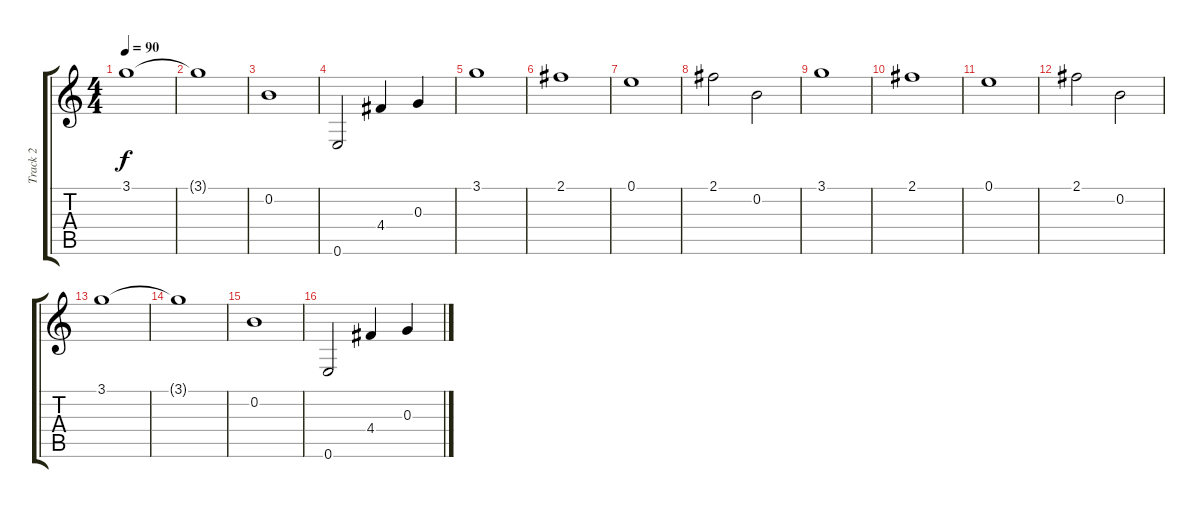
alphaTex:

\track ("Track 2" "Track 2") {instrument electricguitarjazz}
\staff {score tabs}
\tuning (E4 B3 G3 D3 A2 E2) {hide}
\ts (4 4)
\tempo 90
\clef g2
\ks c
3.1.1{dy f} |
3.1{t}.1 |
0.2.1 |
0.6.2 4.4.4 0.3.4 |
3.1.1 |
2.1.1 |
0.1.1 |
2.1.2 0.2.2 |
3.1.1 |
2.1.1 |
0.1.1 |
2.1.2 0.2.2 |
3.1.1 |
3.1{t}.1 |
0.2.1 |
0.6.2 4.4.4 0.3.4
